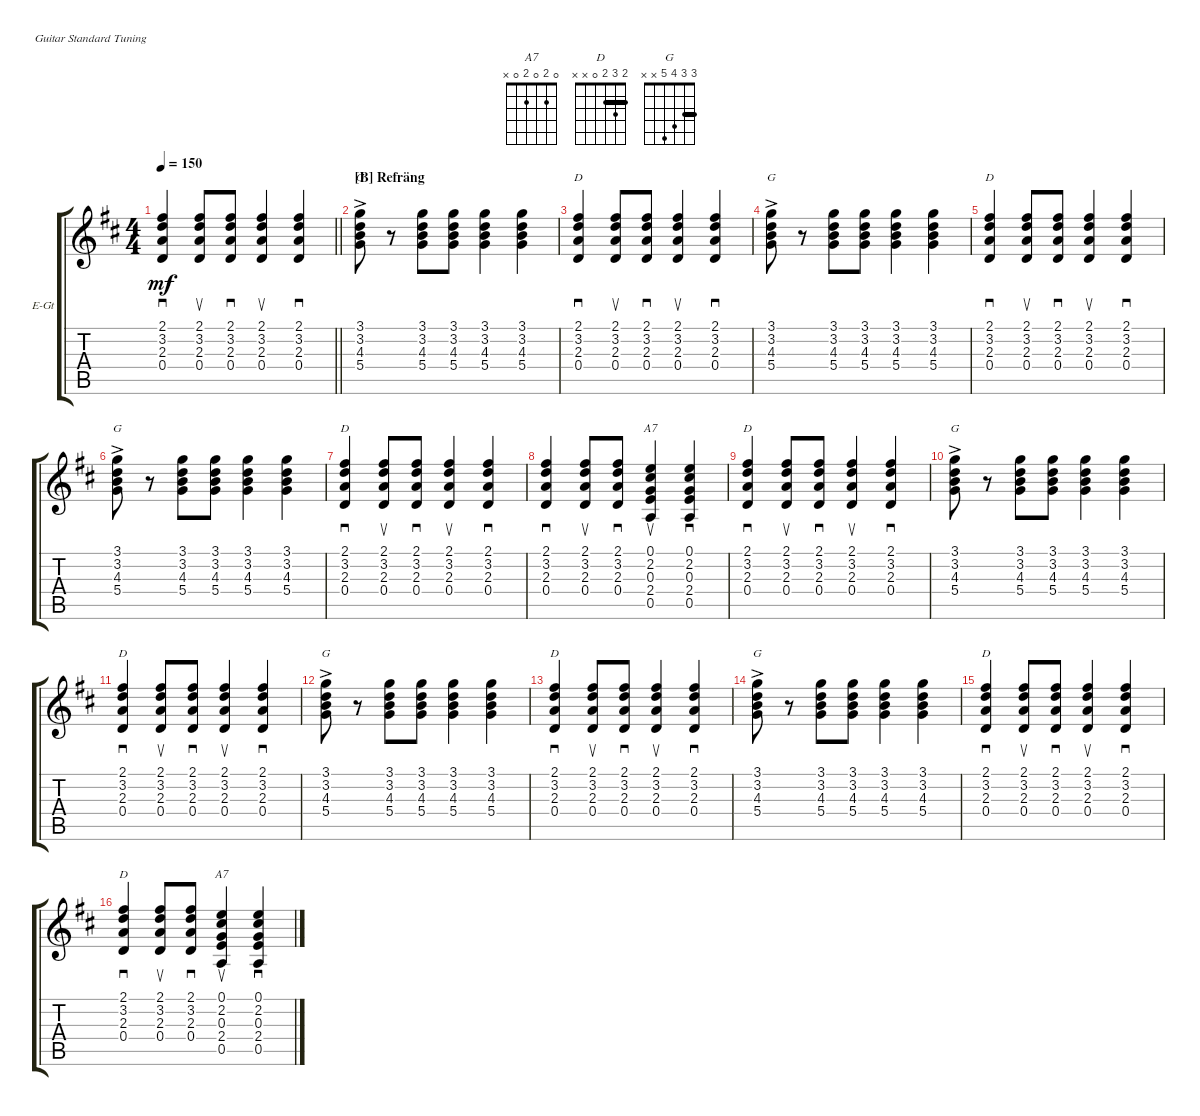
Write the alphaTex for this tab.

\defaultSystemsLayout 4
\bracketExtendMode groupsimilarinstruments
\firstSystemTrackNameOrientation horizontal
\otherSystemsTrackNameOrientation horizontal
\track ("Rhythm Guitar" "E-Gt") {instrument electricguitarclean}
\staff {score tabs}
\tuning (E4 B3 G3 D3 A2 E2)
\chord ("A7" 0 2 0 2 0 x) {showfingering false}
\chord ("D" 2 3 2 0 x x) {showfingering false barre 2}
\chord ("G" 3 3 4 5 5 3) {showfingering false barre (3 3)}
\chord ("G" 3 3 4 5 x x) {showfingering false barre 3}
\ts (4 4)
\tempo 150
\clef g2
\scale
0.333333
\barLineRight lightlight
\ks d
(2.1 3.2 2.3 0.4).4{sd dy mf} (0.4 2.3 3.2 2.1).8{su} (2.1 3.2 2.3 0.4).8{sd} (2.1 3.2 2.3 0.4).4{su} (2.1 3.2 2.3 0.4).4{sd} |
\section ("B" "Refräng")
\scale
0.333333 (5.4 4.3{ac} 3.2 3.1).8{ch "G"} r.8 (5.4 4.3 3.2 3.1).8 (3.1 3.2 4.3 5.4).8 (5.4 4.3 3.2 3.1).4 (3.1 3.2 4.3 5.4).4 |
\scale
0.333333 (0.4 2.3 3.2 2.1).4{sd ch "D"} (0.4 2.3 3.2 2.1).8{su} (2.1 3.2 2.3 0.4).8{sd} (2.1 3.2 2.3 0.4).4{su} (2.1 3.2 2.3 0.4).4{sd} |
\scale
0.333333 (5.4 4.3{ac} 3.2 3.1).8{ch "G"} r.8 (5.4 4.3 3.2 3.1).8 (3.1 3.2 4.3 5.4).8 (5.4 4.3 3.2 3.1).4 (3.1 3.2 4.3 5.4).4 |
\scale
0.333333 (0.4 2.3 3.2 2.1).4{sd ch "D"} (0.4 2.3 3.2 2.1).8{su} (2.1 3.2 2.3 0.4).8{sd} (2.1 3.2 2.3 0.4).4{su} (2.1 3.2 2.3 0.4).4{sd} |
\scale
0.333333 (5.4 4.3{ac} 3.2 3.1).8{ch "G"} r.8 (5.4 4.3 3.2 3.1).8 (3.1 3.2 4.3 5.4).8 (5.4 4.3 3.2 3.1).4 (3.1 3.2 4.3 5.4).4 |
\scale
0.333333 (0.4 2.3 3.2 2.1).4{sd ch "D"} (0.4 2.3 3.2 2.1).8{su} (2.1 3.2 2.3 0.4).8{sd} (2.1 3.2 2.3 0.4).4{su} (2.1 3.2 2.3 0.4).4{sd} |
\scale
0.333333 (0.4 2.3 3.2 2.1).4{sd} (0.4 2.3 3.2 2.1).8{su} (2.1 3.2 2.3 0.4).8{sd} (0.5 2.4 0.3 2.2 0.1).4{su ch "A7"} (0.5 2.4 0.3 2.2 0.1).4{sd} |
\scale
0.333333 (0.4 2.3 3.2 2.1).4{sd ch "D"} (0.4 2.3 3.2 2.1).8{su} (2.1 3.2 2.3 0.4).8{sd} (2.1 3.2 2.3 0.4).4{su} (2.1 3.2 2.3 0.4).4{sd} |
\scale
0.333333 (5.4 4.3{ac} 3.2 3.1).8{ch "G"} r.8 (5.4 4.3 3.2 3.1).8 (3.1 3.2 4.3 5.4).8 (5.4 4.3 3.2 3.1).4 (3.1 3.2 4.3 5.4).4 |
\scale
0.333333 (0.4 2.3 3.2 2.1).4{sd ch "D"} (0.4 2.3 3.2 2.1).8{su} (2.1 3.2 2.3 0.4).8{sd} (2.1 3.2 2.3 0.4).4{su} (2.1 3.2 2.3 0.4).4{sd} |
\scale
0.333333 (5.4 4.3{ac} 3.2 3.1).8{ch "G"} r.8 (5.4 4.3 3.2 3.1).8 (3.1 3.2 4.3 5.4).8 (5.4 4.3 3.2 3.1).4 (3.1 3.2 4.3 5.4).4 |
\scale
0.333333 (0.4 2.3 3.2 2.1).4{sd ch "D"} (0.4 2.3 3.2 2.1).8{su} (2.1 3.2 2.3 0.4).8{sd} (2.1 3.2 2.3 0.4).4{su} (2.1 3.2 2.3 0.4).4{sd} |
\scale
0.333333 (5.4 4.3{ac} 3.2 3.1).8{ch "G"} r.8 (5.4 4.3 3.2 3.1).8 (3.1 3.2 4.3 5.4).8 (5.4 4.3 3.2 3.1).4 (3.1 3.2 4.3 5.4).4 |
\scale
0.333333 (0.4 2.3 3.2 2.1).4{sd ch "D"} (0.4 2.3 3.2 2.1).8{su} (2.1 3.2 2.3 0.4).8{sd} (2.1 3.2 2.3 0.4).4{su} (2.1 3.2 2.3 0.4).4{sd} |
\scale
0.333333 (0.4 2.3 3.2 2.1).4{sd ch "D"} (0.4 2.3 3.2 2.1).8{su} (2.1 3.2 2.3 0.4).8{sd} (0.5 2.4 0.3 2.2 0.1).4{su ch "A7"} (0.5 2.4 0.3 2.2 0.1).4{sd}
